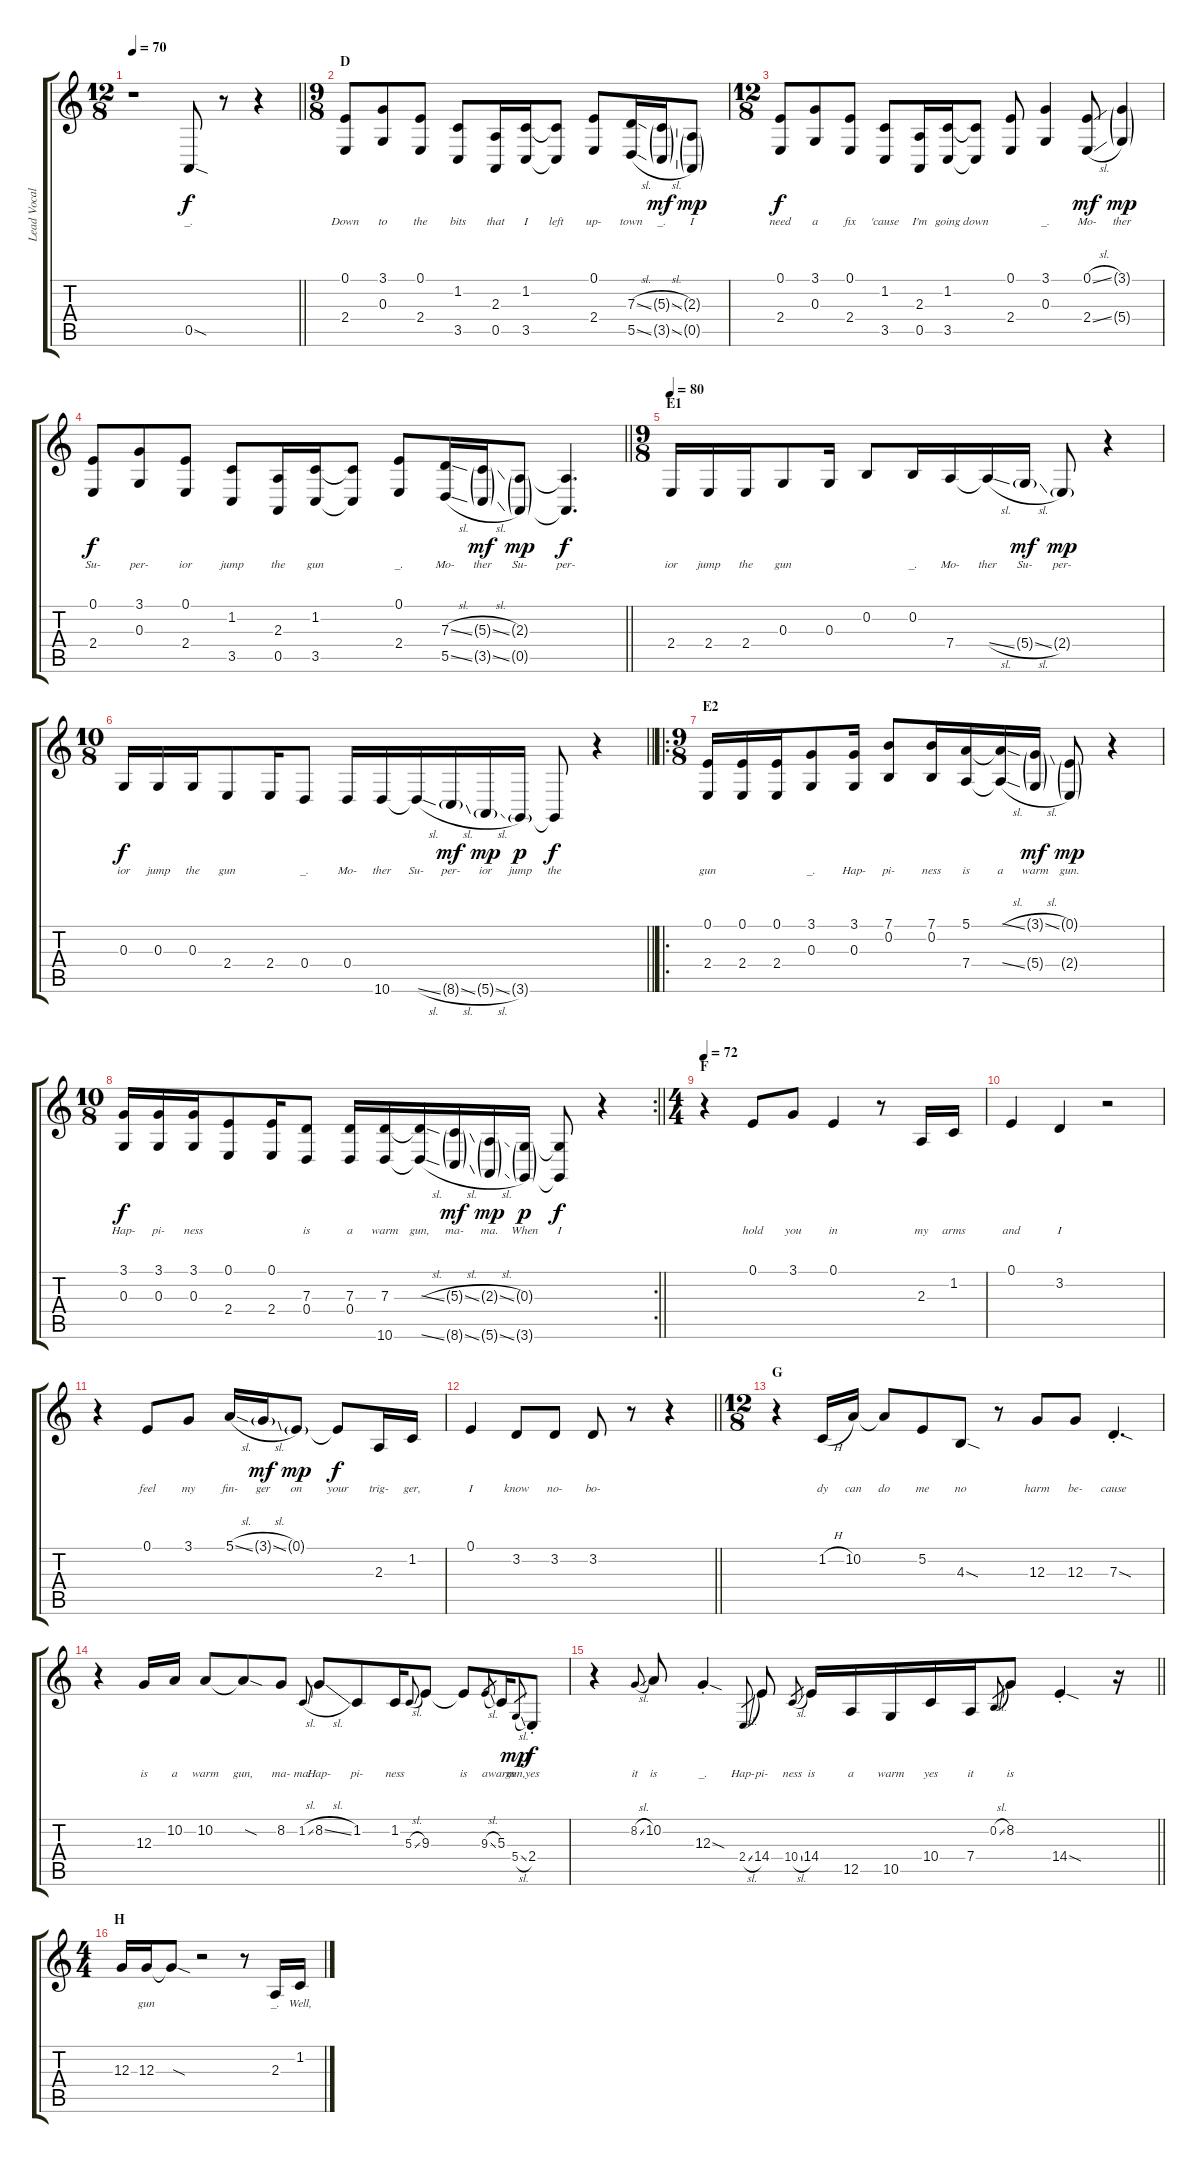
\track ("Lead Vocals (John Lennon)" "Lead Vocal") {instrument flute}
\staff {score tabs}
\tuning (E4 B3 G3 D3 A2 E2) {hide}
\ts (12 8)
\tempo 70
\clef g2
\barLineRight lightlight
\ks c
r.1{dy f} 0.5{sod}.8{lyrics (0 "_.") lyrics (1 "") lyrics (2 "") lyrics (3 "") lyrics (4 "")} r.8 r.4 |
\ts (9 8)
\section ("" "D")
(0.1 2.4).8{lyrics (0 "Down") lyrics (1 "") lyrics (2 "") lyrics (3 "") lyrics (4 "")} (3.1 0.3).8{lyrics (0 "to") lyrics (1 "") lyrics (2 "") lyrics (3 "") lyrics (4 "")} (0.1 2.4).8{lyrics (0 "the") lyrics (1 "") lyrics (2 "") lyrics (3 "") lyrics (4 "")} (1.2 3.5).8{lyrics (0 "bits") lyrics (1 "") lyrics (2 "") lyrics (3 "") lyrics (4 "")} (2.3 0.5).16{lyrics (0 "that") lyrics (1 "") lyrics (2 "") lyrics (3 "") lyrics (4 "")} (1.2 3.5).16{lyrics (0 "I") lyrics (1 "") lyrics (2 "") lyrics (3 "") lyrics (4 "")} (1.2{t} 3.5{t}).8{lyrics (0 "left") lyrics (1 "") lyrics (2 "") lyrics (3 "") lyrics (4 "")} (0.1 2.4).8{lyrics (0 "up-") lyrics (1 "") lyrics (2 "") lyrics (3 "") lyrics (4 "")} (7.3{sl} 5.5{sl}).16{lyrics (0 "town") lyrics (1 "") lyrics (2 "") lyrics (3 "") lyrics (4 "")} (5.3{sl g} 3.5{sl g}).16{lyrics (0 "_.") lyrics (1 "") lyrics (2 "") lyrics (3 "") lyrics (4 "") dy mf} (2.3{g} 0.5{g}).8{lyrics (0 "I") lyrics (1 "") lyrics (2 "") lyrics (3 "") lyrics (4 "") dy mp} |
\ts (12 8)
(0.1 2.4).8{lyrics (0 "need") lyrics (1 "") lyrics (2 "") lyrics (3 "") lyrics (4 "") dy f} (3.1 0.3).8{lyrics (0 "a") lyrics (1 "") lyrics (2 "") lyrics (3 "") lyrics (4 "")} (0.1 2.4).8{lyrics (0 "fix") lyrics (1 "") lyrics (2 "") lyrics (3 "") lyrics (4 "")} (1.2 3.5).8{lyrics (0 "'cause") lyrics (1 "") lyrics (2 "") lyrics (3 "") lyrics (4 "")} (2.3 0.5).16{lyrics (0 "I'm") lyrics (1 "") lyrics (2 "") lyrics (3 "") lyrics (4 "")} (1.2 3.5).16{lyrics (0 "going") lyrics (1 "") lyrics (2 "") lyrics (3 "") lyrics (4 "")} (1.2{t} 3.5{t}).8{lyrics (0 "down") lyrics (1 "") lyrics (2 "") lyrics (3 "") lyrics (4 "")} (0.1 2.4).8{lyrics (0 "") lyrics (1 "") lyrics (2 "") lyrics (3 "") lyrics (4 "")} (3.1 0.3).4{lyrics (0 "_.") lyrics (1 "") lyrics (2 "") lyrics (3 "") lyrics (4 "")} (0.1{sl} 2.4{sl}).8{lyrics (0 "Mo-") lyrics (1 "") lyrics (2 "") lyrics (3 "") lyrics (4 "") dy mf} (3.1{g} 5.4{g}).4{lyrics (0 "ther") lyrics (1 "") lyrics (2 "") lyrics (3 "") lyrics (4 "") dy mp} |
\barLineRight lightlight
(0.1 2.4).8{lyrics (0 "Su-") lyrics (1 "") lyrics (2 "") lyrics (3 "") lyrics (4 "") dy f} (3.1 0.3).8{lyrics (0 "per-") lyrics (1 "") lyrics (2 "") lyrics (3 "") lyrics (4 "")} (0.1 2.4).8{lyrics (0 "ior") lyrics (1 "") lyrics (2 "") lyrics (3 "") lyrics (4 "")} (1.2 3.5).8{lyrics (0 "jump") lyrics (1 "") lyrics (2 "") lyrics (3 "") lyrics (4 "")} (2.3 0.5).16{lyrics (0 "the") lyrics (1 "") lyrics (2 "") lyrics (3 "") lyrics (4 "")} (1.2 3.5).16{lyrics (0 "gun") lyrics (1 "") lyrics (2 "") lyrics (3 "") lyrics (4 "")} (1.2{t} 3.5{t}).8{lyrics (0 "") lyrics (1 "") lyrics (2 "") lyrics (3 "") lyrics (4 "")} (0.1 2.4).8{lyrics (0 "_.") lyrics (1 "") lyrics (2 "") lyrics (3 "") lyrics (4 "")} (7.3{sl} 5.5{sl}).16{lyrics (0 "Mo-") lyrics (1 "") lyrics (2 "") lyrics (3 "") lyrics (4 "")} (5.3{sl g} 3.5{sl g}).16{lyrics (0 "ther") lyrics (1 "") lyrics (2 "") lyrics (3 "") lyrics (4 "") dy mf} (2.3{g} 0.5{g}).8{lyrics (0 "Su-") lyrics (1 "") lyrics (2 "") lyrics (3 "") lyrics (4 "") dy mp} (2.3{t} 0.5{t}).4{d lyrics (0 "per-") lyrics (1 "") lyrics (2 "") lyrics (3 "") lyrics (4 "") dy f} |
\ts (9 8)
\section ("" "E1")
\tempo 80
2.4.16{lyrics (0 "ior") lyrics (1 "") lyrics (2 "") lyrics (3 "") lyrics (4 "")} 2.4.16{lyrics (0 "jump") lyrics (1 "") lyrics (2 "") lyrics (3 "") lyrics (4 "")} 2.4.16{lyrics (0 "the") lyrics (1 "") lyrics (2 "") lyrics (3 "") lyrics (4 "")} 0.3.8{lyrics (0 "gun") lyrics (1 "") lyrics (2 "") lyrics (3 "") lyrics (4 "")} 0.3.16{lyrics (0 "") lyrics (1 "") lyrics (2 "") lyrics (3 "") lyrics (4 "")} 0.2.8{lyrics (0 "") lyrics (1 "") lyrics (2 "") lyrics (3 "") lyrics (4 "")} 0.2.16{lyrics (0 "_.") lyrics (1 "") lyrics (2 "") lyrics (3 "") lyrics (4 "")} 7.4.16{lyrics (0 "Mo-") lyrics (1 "") lyrics (2 "") lyrics (3 "") lyrics (4 "")} 7.4{sl t}.16{lyrics (0 "ther") lyrics (1 "") lyrics (2 "") lyrics (3 "") lyrics (4 "")} 5.4{sl g}.16{lyrics (0 "Su-") lyrics (1 "") lyrics (2 "") lyrics (3 "") lyrics (4 "") dy mf} 2.4{g}.8{lyrics (0 "per-") lyrics (1 "") lyrics (2 "") lyrics (3 "") lyrics (4 "") dy mp} r.4 |
\ts (10 8)
\barLineRight lightlight
0.3.16{lyrics (0 "ior") lyrics (1 "") lyrics (2 "") lyrics (3 "") lyrics (4 "") dy f} 0.3.16{lyrics (0 "jump") lyrics (1 "") lyrics (2 "") lyrics (3 "") lyrics (4 "")} 0.3.16{lyrics (0 "the") lyrics (1 "") lyrics (2 "") lyrics (3 "") lyrics (4 "")} 2.4.8{lyrics (0 "gun") lyrics (1 "") lyrics (2 "") lyrics (3 "") lyrics (4 "")} 2.4.16{lyrics (0 "") lyrics (1 "") lyrics (2 "") lyrics (3 "") lyrics (4 "")} 0.4.8{lyrics (0 "_.") lyrics (1 "") lyrics (2 "") lyrics (3 "") lyrics (4 "")} 0.4.16{lyrics (0 "Mo-") lyrics (1 "") lyrics (2 "") lyrics (3 "") lyrics (4 "")} 10.6.16{lyrics (0 "ther") lyrics (1 "") lyrics (2 "") lyrics (3 "") lyrics (4 "")} 10.6{sl t}.16{lyrics (0 "Su-") lyrics (1 "") lyrics (2 "") lyrics (3 "") lyrics (4 "")} 8.6{sl g}.16{lyrics (0 "per-") lyrics (1 "") lyrics (2 "") lyrics (3 "") lyrics (4 "") dy mf} 5.6{sl g}.16{lyrics (0 "ior") lyrics (1 "") lyrics (2 "") lyrics (3 "") lyrics (4 "") dy mp} 3.6{g}.16{lyrics (0 "jump") lyrics (1 "") lyrics (2 "") lyrics (3 "") lyrics (4 "") dy p} 3.6{t}.8{lyrics (0 "the") lyrics (1 "") lyrics (2 "") lyrics (3 "") lyrics (4 "") dy f} r.4 |
\ro
\ts (9 8)
\section ("" "E2")
(0.1 2.4).16{lyrics (0 "gun") lyrics (1 "") lyrics (2 "") lyrics (3 "") lyrics (4 "")} (0.1 2.4).16{lyrics (0 "") lyrics (1 "") lyrics (2 "") lyrics (3 "") lyrics (4 "")} (0.1 2.4).16{lyrics (0 "") lyrics (1 "") lyrics (2 "") lyrics (3 "") lyrics (4 "")} (3.1 0.3).8{lyrics (0 "_.") lyrics (1 "") lyrics (2 "") lyrics (3 "") lyrics (4 "")} (3.1 0.3).16{lyrics (0 "Hap-") lyrics (1 "") lyrics (2 "") lyrics (3 "") lyrics (4 "")} (7.1 0.2).8{lyrics (0 "pi-") lyrics (1 "") lyrics (2 "") lyrics (3 "") lyrics (4 "")} (7.1 0.2).16{lyrics (0 "ness") lyrics (1 "") lyrics (2 "") lyrics (3 "") lyrics (4 "")} (5.1 7.4).16{lyrics (0 "is") lyrics (1 "") lyrics (2 "") lyrics (3 "") lyrics (4 "")} (5.1{sl t} 7.4{sl t}).16{lyrics (0 "a") lyrics (1 "") lyrics (2 "") lyrics (3 "") lyrics (4 "")} (3.1{sl g} 5.4{h g}).16{lyrics (0 "warm") lyrics (1 "") lyrics (2 "") lyrics (3 "") lyrics (4 "") dy mf} (0.1{g} 2.4{g}).8{lyrics (0 "gun.") lyrics (1 "") lyrics (2 "") lyrics (3 "") lyrics (4 "") dy mp} r.4 |
\rc 2
\ts (10 8)
\barLineRight lightlight
(3.1 0.3).16{lyrics (0 "Hap-") lyrics (1 "") lyrics (2 "") lyrics (3 "") lyrics (4 "") dy f} (3.1 0.3).16{lyrics (0 "pi-") lyrics (1 "") lyrics (2 "") lyrics (3 "") lyrics (4 "")} (3.1 0.3).16{lyrics (0 "ness") lyrics (1 "") lyrics (2 "") lyrics (3 "") lyrics (4 "")} (0.1 2.4).8{lyrics (0 "") lyrics (1 "") lyrics (2 "") lyrics (3 "") lyrics (4 "")} (0.1 2.4).16{lyrics (0 "") lyrics (1 "") lyrics (2 "") lyrics (3 "") lyrics (4 "")} (7.3 0.4).8{lyrics (0 "is") lyrics (1 "") lyrics (2 "") lyrics (3 "") lyrics (4 "")} (7.3 0.4).16{lyrics (0 "a") lyrics (1 "") lyrics (2 "") lyrics (3 "") lyrics (4 "")} (7.3 10.6).16{lyrics (0 "warm") lyrics (1 "") lyrics (2 "") lyrics (3 "") lyrics (4 "")} (7.3{sl t} 10.6{sl t}).16{lyrics (0 "gun,") lyrics (1 "") lyrics (2 "") lyrics (3 "") lyrics (4 "")} (5.3{sl g} 8.6{sl g}).16{lyrics (0 "ma-") lyrics (1 "") lyrics (2 "") lyrics (3 "") lyrics (4 "") dy mf} (2.3{sl g} 5.6{sl g}).16{lyrics (0 "ma.") lyrics (1 "") lyrics (2 "") lyrics (3 "") lyrics (4 "") dy mp} (0.3{g} 3.6{g}).16{lyrics (0 "When") lyrics (1 "") lyrics (2 "") lyrics (3 "") lyrics (4 "") dy p} (0.3{t} 3.6{t}).8{lyrics (0 "I") lyrics (1 "") lyrics (2 "") lyrics (3 "") lyrics (4 "") dy f} r.4 |
\ts (4 4)
\section ("" "F")
\tempo 72
r.4 0.1.8{lyrics (0 "hold") lyrics (1 "") lyrics (2 "") lyrics (3 "") lyrics (4 "")} 3.1.8{lyrics (0 "you") lyrics (1 "") lyrics (2 "") lyrics (3 "") lyrics (4 "")} 0.1.4{lyrics (0 "in") lyrics (1 "") lyrics (2 "") lyrics (3 "") lyrics (4 "")} r.8 2.3.16{lyrics (0 "my") lyrics (1 "") lyrics (2 "") lyrics (3 "") lyrics (4 "")} 1.2.16{lyrics (0 "arms") lyrics (1 "") lyrics (2 "") lyrics (3 "") lyrics (4 "")} |
0.1.4{lyrics (0 "and") lyrics (1 "") lyrics (2 "") lyrics (3 "") lyrics (4 "")} 3.2.4{lyrics (0 "I") lyrics (1 "") lyrics (2 "") lyrics (3 "") lyrics (4 "")} r.2 |
r.4 0.1.8{lyrics (0 "feel") lyrics (1 "") lyrics (2 "") lyrics (3 "") lyrics (4 "")} 3.1.8{lyrics (0 "my") lyrics (1 "") lyrics (2 "") lyrics (3 "") lyrics (4 "")} 5.1{sl}.16{lyrics (0 "fin-") lyrics (1 "") lyrics (2 "") lyrics (3 "") lyrics (4 "")} 3.1{sl g}.16{lyrics (0 "ger") lyrics (1 "") lyrics (2 "") lyrics (3 "") lyrics (4 "") dy mf} 0.1{g}.8{lyrics (0 "on") lyrics (1 "") lyrics (2 "") lyrics (3 "") lyrics (4 "") dy mp} 0.1{t}.8{lyrics (0 "your") lyrics (1 "") lyrics (2 "") lyrics (3 "") lyrics (4 "") dy f} 2.3.16{lyrics (0 "trig-") lyrics (1 "") lyrics (2 "") lyrics (3 "") lyrics (4 "")} 1.2.16{lyrics (0 "ger,") lyrics (1 "") lyrics (2 "") lyrics (3 "") lyrics (4 "")} |
\barLineRight lightlight
0.1.4{lyrics (0 "I") lyrics (1 "") lyrics (2 "") lyrics (3 "") lyrics (4 "")} 3.2.8{lyrics (0 "know") lyrics (1 "") lyrics (2 "") lyrics (3 "") lyrics (4 "")} 3.2.8{lyrics (0 "no-") lyrics (1 "") lyrics (2 "") lyrics (3 "") lyrics (4 "")} 3.2.8{lyrics (0 "bo-") lyrics (1 "") lyrics (2 "") lyrics (3 "") lyrics (4 "")} r.8 r.4 |
\ts (12 8)
\section ("" "G")
r.4 1.2{h}.16{lyrics (0 "dy") lyrics (1 "") lyrics (2 "") lyrics (3 "") lyrics (4 "")} 10.2.16{lyrics (0 "can") lyrics (1 "") lyrics (2 "") lyrics (3 "") lyrics (4 "")} 10.2{t}.8{lyrics (0 "do") lyrics (1 "") lyrics (2 "") lyrics (3 "") lyrics (4 "")} 5.2.8{lyrics (0 "me") lyrics (1 "") lyrics (2 "") lyrics (3 "") lyrics (4 "")} 4.3{sod}.8{lyrics (0 "no") lyrics (1 "") lyrics (2 "") lyrics (3 "") lyrics (4 "")} r.8 12.3.8{lyrics (0 "harm") lyrics (1 "") lyrics (2 "") lyrics (3 "") lyrics (4 "")} 12.3.8{lyrics (0 "be-") lyrics (1 "") lyrics (2 "") lyrics (3 "") lyrics (4 "")} 7.3{sod st}.4{d lyrics (0 "cause") lyrics (1 "") lyrics (2 "") lyrics (3 "") lyrics (4 "")} |
r.4 12.3.16{lyrics (0 "is") lyrics (1 "") lyrics (2 "") lyrics (3 "") lyrics (4 "")} 10.2.16{lyrics (0 "a") lyrics (1 "") lyrics (2 "") lyrics (3 "") lyrics (4 "")} 10.2.8{lyrics (0 "warm") lyrics (1 "") lyrics (2 "") lyrics (3 "") lyrics (4 "")} 10.2{sod t}.8{lyrics (0 "gun,") lyrics (1 "") lyrics (2 "") lyrics (3 "") lyrics (4 "")} 8.2.8{lyrics (0 "ma-") lyrics (1 "") lyrics (2 "") lyrics (3 "") lyrics (4 "")} 1.2{sl}.8{lyrics (0 "ma.") lyrics (1 "") lyrics (2 "") lyrics (3 "") lyrics (4 "") gr onbeat} 8.2{sl}.8{lyrics (0 "Hap-") lyrics (1 "") lyrics (2 "") lyrics (3 "") lyrics (4 "")} 1.2.8{lyrics (0 "pi-") lyrics (1 "") lyrics (2 "") lyrics (3 "") lyrics (4 "")} 1.2.16{lyrics (0 "ness") lyrics (1 "") lyrics (2 "") lyrics (3 "") lyrics (4 "")} 5.3{sl}.8{lyrics (0 "") lyrics (1 "") lyrics (2 "") lyrics (3 "") lyrics (4 "") gr onbeat} 9.3.8{lyrics (0 "") lyrics (1 "") lyrics (2 "") lyrics (3 "") lyrics (4 "")} 9.3{t}.8{lyrics (0 "is") lyrics (1 "") lyrics (2 "") lyrics (3 "") lyrics (4 "")} 9.3{sl}.8{lyrics (0 "a") lyrics (1 "") lyrics (2 "") lyrics (3 "") lyrics (4 "") gr} 5.3.16{lyrics (0 "warm") lyrics (1 "") lyrics (2 "") lyrics (3 "") lyrics (4 "")} 5.4{sl}.8{lyrics (0 "gun,") lyrics (1 "") lyrics (2 "") lyrics (3 "") lyrics (4 "") gr dy mp} 2.4{st}.8{lyrics (0 "yes") lyrics (1 "") lyrics (2 "") lyrics (3 "") lyrics (4 "") dy f} |
\barLineRight lightlight
r.4 8.2{sl}.8{lyrics (0 "it") lyrics (1 "") lyrics (2 "") lyrics (3 "") lyrics (4 "") gr onbeat} 10.2.8{lyrics (0 "is") lyrics (1 "") lyrics (2 "") lyrics (3 "") lyrics (4 "")} 12.3{sod st}.4{lyrics (0 "_.") lyrics (1 "") lyrics (2 "") lyrics (3 "") lyrics (4 "")} 2.4{sl}.8{lyrics (0 "Hap-") lyrics (1 "") lyrics (2 "") lyrics (3 "") lyrics (4 "") gr} 14.4.8{lyrics (0 "pi-") lyrics (1 "") lyrics (2 "") lyrics (3 "") lyrics (4 "")} 10.4{sl}.8{lyrics (0 "ness") lyrics (1 "") lyrics (2 "") lyrics (3 "") lyrics (4 "") gr} 14.4.16{lyrics (0 "is") lyrics (1 "") lyrics (2 "") lyrics (3 "") lyrics (4 "")} 12.5.16{lyrics (0 "a") lyrics (1 "") lyrics (2 "") lyrics (3 "") lyrics (4 "")} 10.5.16{lyrics (0 "warm") lyrics (1 "") lyrics (2 "") lyrics (3 "") lyrics (4 "")} 10.4.16{lyrics (0 "yes") lyrics (1 "") lyrics (2 "") lyrics (3 "") lyrics (4 "")} 7.4.16{lyrics (0 "it") lyrics (1 "") lyrics (2 "") lyrics (3 "") lyrics (4 "")} 0.2{sl}.8{lyrics (0 "") lyrics (1 "") lyrics (2 "") lyrics (3 "") lyrics (4 "") gr} 8.2.8{lyrics (0 "is") lyrics (1 "") lyrics (2 "") lyrics (3 "") lyrics (4 "")} 14.4{sod st}.4{lyrics (0 "") lyrics (1 "") lyrics (2 "") lyrics (3 "") lyrics (4 "")} r.16 |
\ts (4 4)
\section ("" "H")
12.3.16{lyrics (0 "") lyrics (1 "") lyrics (2 "") lyrics (3 "") lyrics (4 "")} 12.3.16{lyrics (0 "gun") lyrics (1 "") lyrics (2 "") lyrics (3 "") lyrics (4 "")} 12.3{sod t}.8{lyrics (0 "") lyrics (1 "") lyrics (2 "") lyrics (3 "") lyrics (4 "")} r.2 r.8 2.3.16{lyrics (0 "_.") lyrics (1 "") lyrics (2 "") lyrics (3 "") lyrics (4 "")} 1.2.16{lyrics (0 "Well,") lyrics (1 "") lyrics (2 "") lyrics (3 "") lyrics (4 "")}
